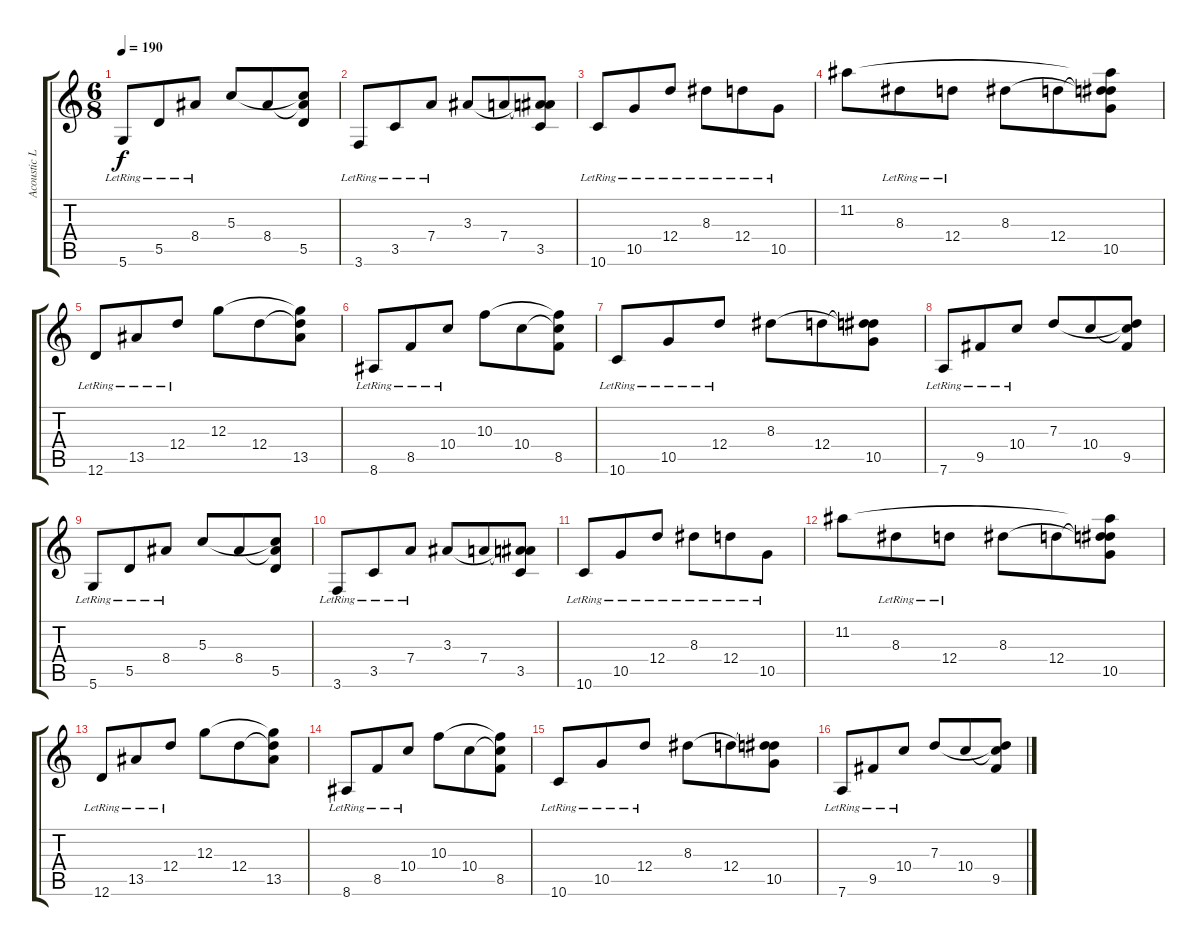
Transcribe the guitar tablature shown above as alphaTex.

\track ("Acoustic Left" "Acoustic L") {instrument acousticguitarsteel}
\staff {score tabs}
\tuning (E4 B3 G3 D3 A2 D2) {hide}
\ts (6 8)
\tempo 190
\clef g2
\ks c
5.6{lr}.8{dy f} 5.5{lr}.8 8.4{lr}.8 5.3.8 8.4.8 (5.3{t} 8.4{t} 5.5).8 |
3.6{lr}.8 3.5{lr}.8 7.4{lr}.8 3.3.8 7.4.8 (3.3{t} 7.4{t} 3.5).8 |
10.6{lr}.8 10.5{lr}.8 12.4{lr}.8 8.3{lr}.8 12.4{lr}.8 10.5{lr}.8 |
11.2.8 8.3{lr}.8 12.4{lr}.8 8.3.8 12.4.8 (11.2{t} 8.3{t} 12.4{t} 10.5).8 |
12.6{lr}.8 13.5{lr}.8 12.4{lr}.8 12.3.8 12.4.8 (12.3{t} 12.4{t} 13.5).8 |
8.6{lr}.8 8.5{lr}.8 10.4{lr}.8 10.3.8 10.4.8 (10.3{t} 10.4{t} 8.5).8 |
10.6{lr}.8 10.5{lr}.8 12.4{lr}.8 8.3.8 12.4.8 (8.3{t} 12.4{t} 10.5).8 |
7.6{lr}.8 9.5{lr}.8 10.4{lr}.8 7.3.8 10.4.8 (7.3{t} 10.4{t} 9.5).8 |
5.6{lr}.8 5.5{lr}.8 8.4{lr}.8 5.3.8 8.4.8 (5.3{t} 8.4{t} 5.5).8 |
3.6{lr}.8 3.5{lr}.8 7.4{lr}.8 3.3.8 7.4.8 (3.3{t} 7.4{t} 3.5).8 |
10.6{lr}.8 10.5{lr}.8 12.4{lr}.8 8.3{lr}.8 12.4{lr}.8 10.5{lr}.8 |
11.2.8 8.3{lr}.8 12.4{lr}.8 8.3.8 12.4.8 (11.2{t} 8.3{t} 12.4{t} 10.5).8 |
12.6{lr}.8 13.5{lr}.8 12.4{lr}.8 12.3.8 12.4.8 (12.3{t} 12.4{t} 13.5).8 |
8.6{lr}.8 8.5{lr}.8 10.4{lr}.8 10.3.8 10.4.8 (10.3{t} 10.4{t} 8.5).8 |
10.6{lr}.8 10.5{lr}.8 12.4{lr}.8 8.3.8 12.4.8 (8.3{t} 12.4{t} 10.5).8 |
7.6{lr}.8 9.5{lr}.8 10.4{lr}.8 7.3.8 10.4.8 (7.3{t} 10.4{t} 9.5).8
